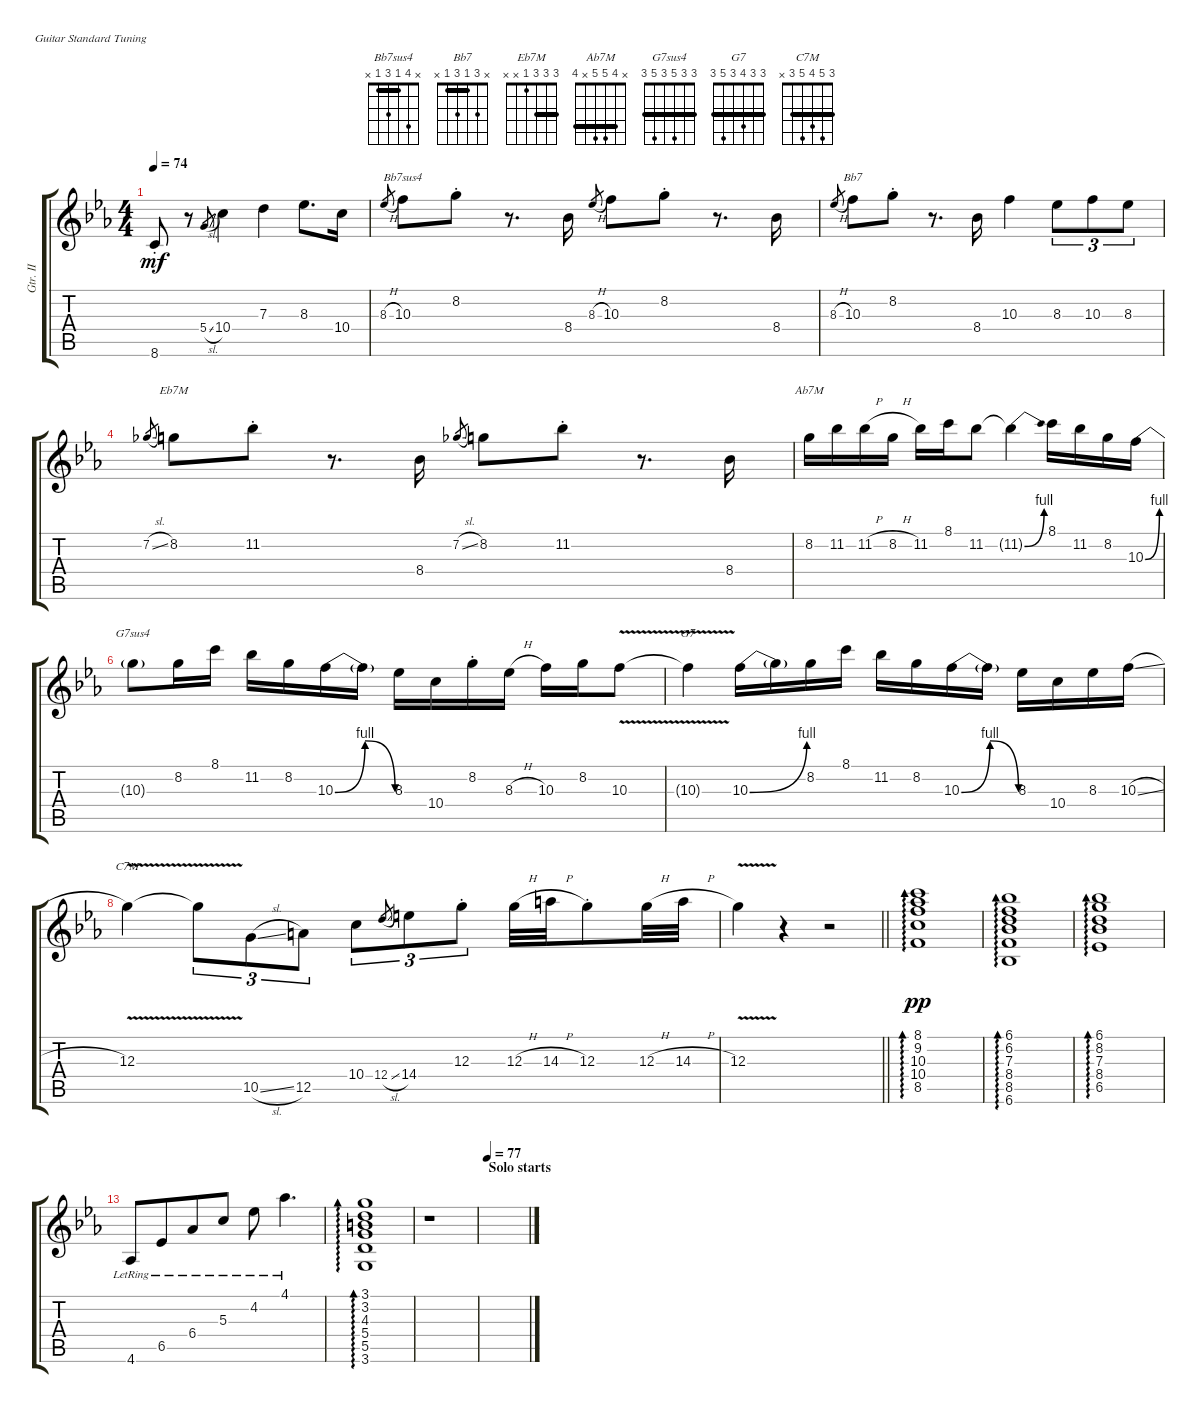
\bracketExtendMode groupsimilarinstruments
\otherSystemsTrackNameOrientation horizontal
\defaultBarNumberDisplay FirstOfSystem
\track ("Guitar II" "Gtr. II") {multiBarRest instrument electricguitarclean}
\staff {score tabs}
\tuning (E4 B3 G3 D3 A2 E2)
\chord ("Bb7sus4" x 4 1 3 1 x) {showfingering false barre 1}
\chord ("Bb7" x 3 1 3 1 x) {showfingering false barre 1}
\chord ("Eb7M" 3 3 3 1 x x) {showfingering false barre (3 3)}
\chord ("Ab7M" x 4 5 5 x 4) {showfingering false barre 4}
\chord ("G7sus4" 3 3 5 3 5 3) {showfingering false barre (3 3 3)}
\chord ("G7" 3 3 4 3 5 3) {showfingering false barre (3 3 3)}
\chord ("C7M" 3 5 4 5 3 x) {showfingering false barre 3}
\ts (4 4)
\tempo 74
\clef g2
\ks eb
8.6{st acc forcenatural}.8{dy mf beam Up} r.8{beam Up} 5.4{sl acc forcenatural}.8{gr beam Up} 10.4{acc forcenatural}.4{beam Down} 7.3{acc forcenatural}.4{beam Down} 8.3{acc b}.8{d beam Down} 10.4{acc forcenatural}.16{beam Down} |
8.3{h acc b}.8{gr beam Up} 10.3{acc forcenatural}.8{ch "Bb7sus4" beam Down} 8.2{st acc forcenatural}.8{beam Down} r.8{d beam Down} 8.4{acc b}.16{beam Down} 8.3{h acc b}.8{gr beam Up} 10.3{acc forcenatural}.8{beam Down} 8.2{st acc forcenatural}.8{beam Down} r.8{d beam Down} 8.4{acc b}.16{beam Down} |
8.3{h acc b}.8{gr beam Up} 10.3{acc forcenatural}.8{ch "Bb7" beam Down} 8.2{st acc forcenatural}.8{beam Down} r.8{d beam Down} 8.4{acc b}.16{beam Down} 10.3{acc forcenatural}.4{beam Down} 8.3{acc b}.8{tu (3 2) beam Down} 10.3{acc forcenatural}.8{tu (3 2) beam Down} 8.3{acc b}.8{tu (3 2) beam Down} |
7.2{sl acc b}.8{gr beam Up} 8.2{acc forcenatural}.8{ch "Eb7M" beam Down} 11.2{st acc b}.8{beam Down} r.8{d beam Down} 8.4{acc b}.16{beam Down} 7.2{sl acc b}.8{gr beam Up} 8.2{acc forcenatural}.8{beam Down} 11.2{st acc b}.8{beam Down} r.8{d beam Down} 8.4{acc b}.16{beam Down} |
8.2{acc forcenatural}.16{ch "Ab7M" beam Down} 11.2{acc b}.16{beam Down} 11.2{h acc b}.16{beam Down} 8.2{h acc forcenatural}.16{beam Down} 11.2{acc b}.16{beam Down} 8.1{acc forcenatural}.16{beam Down} 11.2{acc b}.8{beam Down} 11.2{be (bend 0 0 60 4) t acc b}.4{beam Down} 8.1{acc forcenatural}.16{beam Down} 11.2{acc b}.16{beam Down} 8.2{acc forcenatural}.16{beam Down} 10.3{be (bend 0 0 60 4) acc forcenatural}.16{beam Down} |
10.3{t}.8{ch "G7sus4" beam Down} 8.2{acc forcenatural}.16{beam Down} 8.1{acc forcenatural}.16{beam Down} 11.2{acc b}.16{beam Down} 8.2{acc forcenatural}.16{beam Down} 10.3{be (bendrelease 0 0 10.2 4 20.4 4 30 0) acc forcenatural}.16{beam Down} 10.3{t acc forcenatural}.16{beam Down} 8.3{acc b}.16{beam Down} 10.4{acc forcenatural}.16{beam Down} 8.2{st acc forcenatural}.16{beam Down} 8.3{h acc b}.16{beam Down} 10.3{acc forcenatural}.16{beam Down} 8.2{acc forcenatural}.16{beam Down} 10.3{v acc forcenatural}.8{beam Down} |
10.3{v t acc forcenatural}.4{ch "G7" beam Down} 10.3{be (bend 0 0 60 4) acc forcenatural}.16{beam Down} 10.3{t}.16{beam Down} 8.2{acc forcenatural}.16{beam Down} 8.1{acc forcenatural}.16{beam Down} 11.2{acc b}.16{beam Down} 8.2{acc forcenatural}.16{beam Down} 10.3{be (bendrelease 0 0 10.2 4 20.4 4 30 0) acc forcenatural}.16{beam Down} 10.3{t acc forcenatural}.16{beam Down} 8.3{acc b}.16{beam Down} 10.4{acc forcenatural}.16{beam Down} 8.3{acc b}.16{beam Down} 10.3{sl acc forcenatural}.16{beam Down} |
12.3{v acc forcenatural}.4{ch "C7M" beam Down} 12.3{v t acc forcenatural}.8{tu (3 2) beam Down} 10.5{sl acc forcenatural}.8{tu (3 2) beam Down} 12.5{acc forcenatural}.8{tu (3 2) beam Down} 10.4{acc forcenatural}.8{tu (3 2) beam Down} 12.4{sl acc forcenatural}.8{gr beam Up} 14.4{acc forcenatural}.8{tu (3 2) beam Down} 12.3{st acc forcenatural}.8{tu (3 2) beam Down} 12.3{h acc forcenatural}.32{beam Down} 14.3{h acc forcenatural}.32{beam Down} 12.3{st acc forcenatural}.8{beam Down} 12.3{h acc forcenatural}.32{beam Down} 14.3{h acc forcenatural}.32{beam Down} |
\barLineRight lightlight
12.3{v acc forcenatural}.4{beam Down} r.4{beam Down} r.2{beam Down} |
(8.5{acc forcenatural} 10.4{acc forcenatural} 10.3{acc forcenatural} 9.2{acc b} 8.1{acc forcenatural}).1{ad 0 dy pp instrument electricguitarclean beam Down} |
(6.6{acc b} 8.5{acc forcenatural} 8.4{acc b} 7.3{acc forcenatural} 6.2{acc forcenatural} 6.1{acc b}).1{ad 0 beam Down} |
(6.5{acc b} 8.4{acc b} 7.3{acc forcenatural} 8.2{acc forcenatural} 6.1{acc b}).1{ad 0 beam Down} |
4.6{lr acc b}.8{beam Up} 6.5{lr acc b}.8{beam Up beam merge} 6.4{lr acc b}.8{beam Up} 5.3{lr acc forcenatural}.8{beam Up} 4.2{lr acc b}.8{beam Down} 4.1{lr acc b}.4{d beam Down} |
(3.6{acc forcenatural} 5.5{acc forcenatural} 5.4{acc forcenatural} 4.3{acc forcenatural} 3.2{acc forcenatural} 3.1{acc forcenatural}).1{ad 0 beam Up} |
r.1{beam Down} |
\section ("" "Solo starts")
\tempo 77
